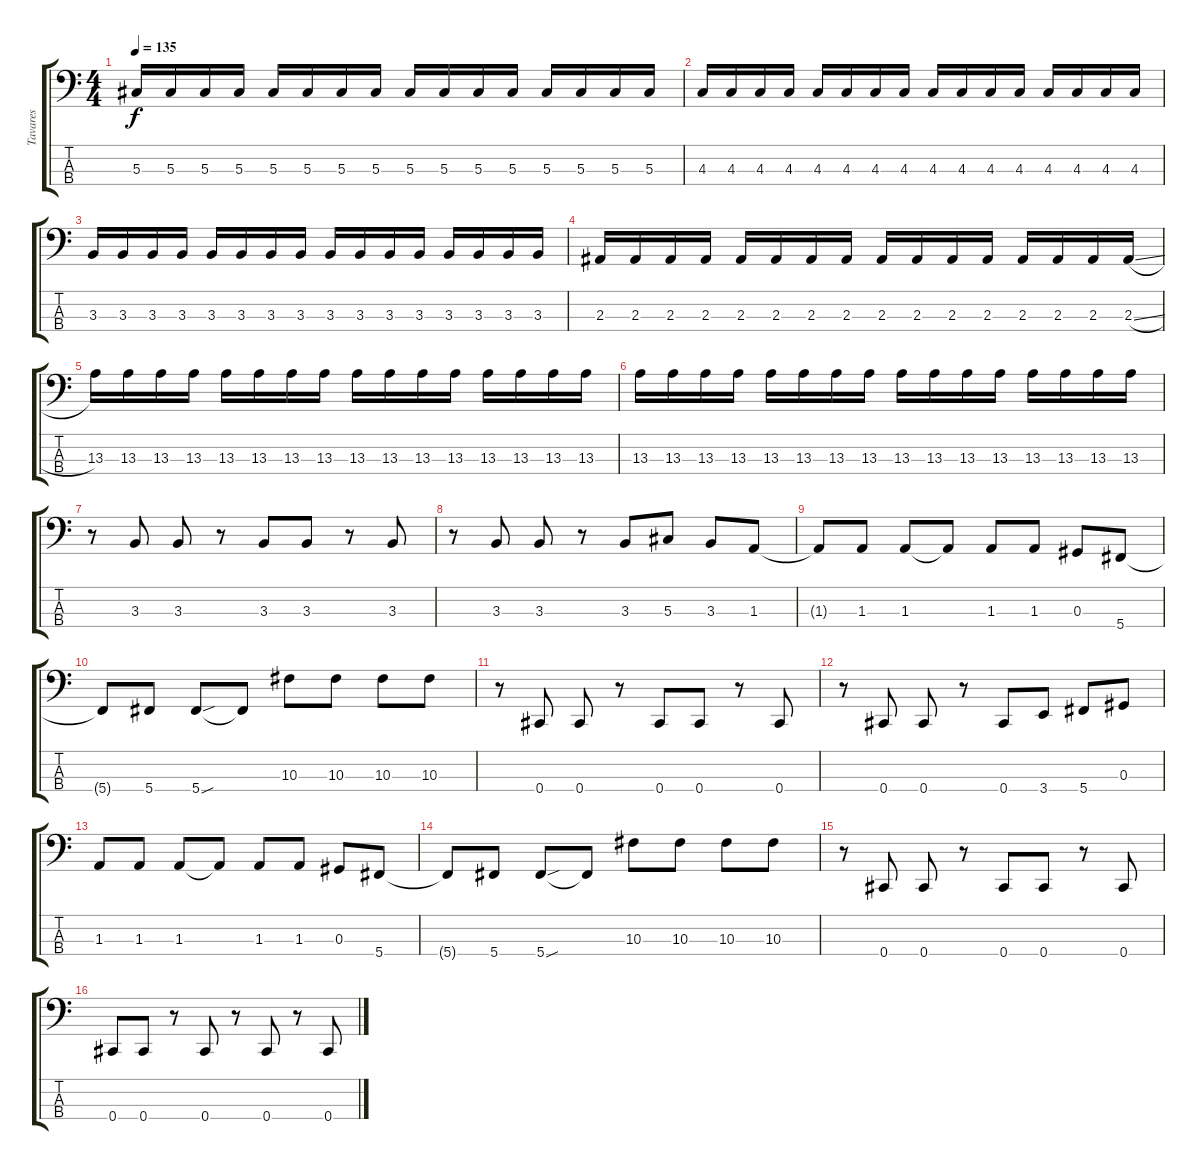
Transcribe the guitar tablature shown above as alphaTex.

\track ("Tavares" "Tavares") {instrument electricbassfinger}
\staff {score tabs}
\tuning (Gb2 Db2 Ab1 Db1) {hide}
\ts (4 4)
\tempo 135
\clef f4
\ks c
5.3.16{dy f} 5.3.16 5.3.16 5.3.16 5.3.16 5.3.16 5.3.16 5.3.16 5.3.16 5.3.16 5.3.16 5.3.16 5.3.16 5.3.16 5.3.16 5.3.16 |
4.3.16 4.3.16 4.3.16 4.3.16 4.3.16 4.3.16 4.3.16 4.3.16 4.3.16 4.3.16 4.3.16 4.3.16 4.3.16 4.3.16 4.3.16 4.3.16 |
3.3.16 3.3.16 3.3.16 3.3.16 3.3.16 3.3.16 3.3.16 3.3.16 3.3.16 3.3.16 3.3.16 3.3.16 3.3.16 3.3.16 3.3.16 3.3.16 |
2.3.16 2.3.16 2.3.16 2.3.16 2.3.16 2.3.16 2.3.16 2.3.16 2.3.16 2.3.16 2.3.16 2.3.16 2.3.16 2.3.16 2.3.16 2.3{sl}.16 |
13.3.16 13.3.16 13.3.16 13.3.16 13.3.16 13.3.16 13.3.16 13.3.16 13.3.16 13.3.16 13.3.16 13.3.16 13.3.16 13.3.16 13.3.16 13.3.16 |
13.3.16 13.3.16 13.3.16 13.3.16 13.3.16 13.3.16 13.3.16 13.3.16 13.3.16 13.3.16 13.3.16 13.3.16 13.3.16 13.3.16 13.3.16 13.3.16 |
r.8 3.3.8 3.3.8 r.8 3.3.8 3.3.8 r.8 3.3.8 |
r.8 3.3.8 3.3.8 r.8 3.3.8 5.3.8 3.3.8 1.3.8 |
1.3{t}.8 1.3.8 1.3.8 1.3{t}.8 1.3.8 1.3.8 0.3.8 5.4.8 |
5.4{t}.8 5.4.8 5.4{sou}.8 5.4{t}.8 10.3.8 10.3.8 10.3.8 10.3.8 |
r.8 0.4.8 0.4.8 r.8 0.4.8 0.4.8 r.8 0.4.8 |
r.8 0.4.8 0.4.8 r.8 0.4.8 3.4.8 5.4.8 0.3.8 |
1.3.8 1.3.8 1.3.8 1.3{t}.8 1.3.8 1.3.8 0.3.8 5.4.8 |
5.4{t}.8 5.4.8 5.4{sou}.8 5.4{t}.8 10.3.8 10.3.8 10.3.8 10.3.8 |
r.8 0.4.8 0.4.8 r.8 0.4.8 0.4.8 r.8 0.4.8 |
0.4.8 0.4.8 r.8 0.4.8 r.8 0.4.8 r.8 0.4.8
